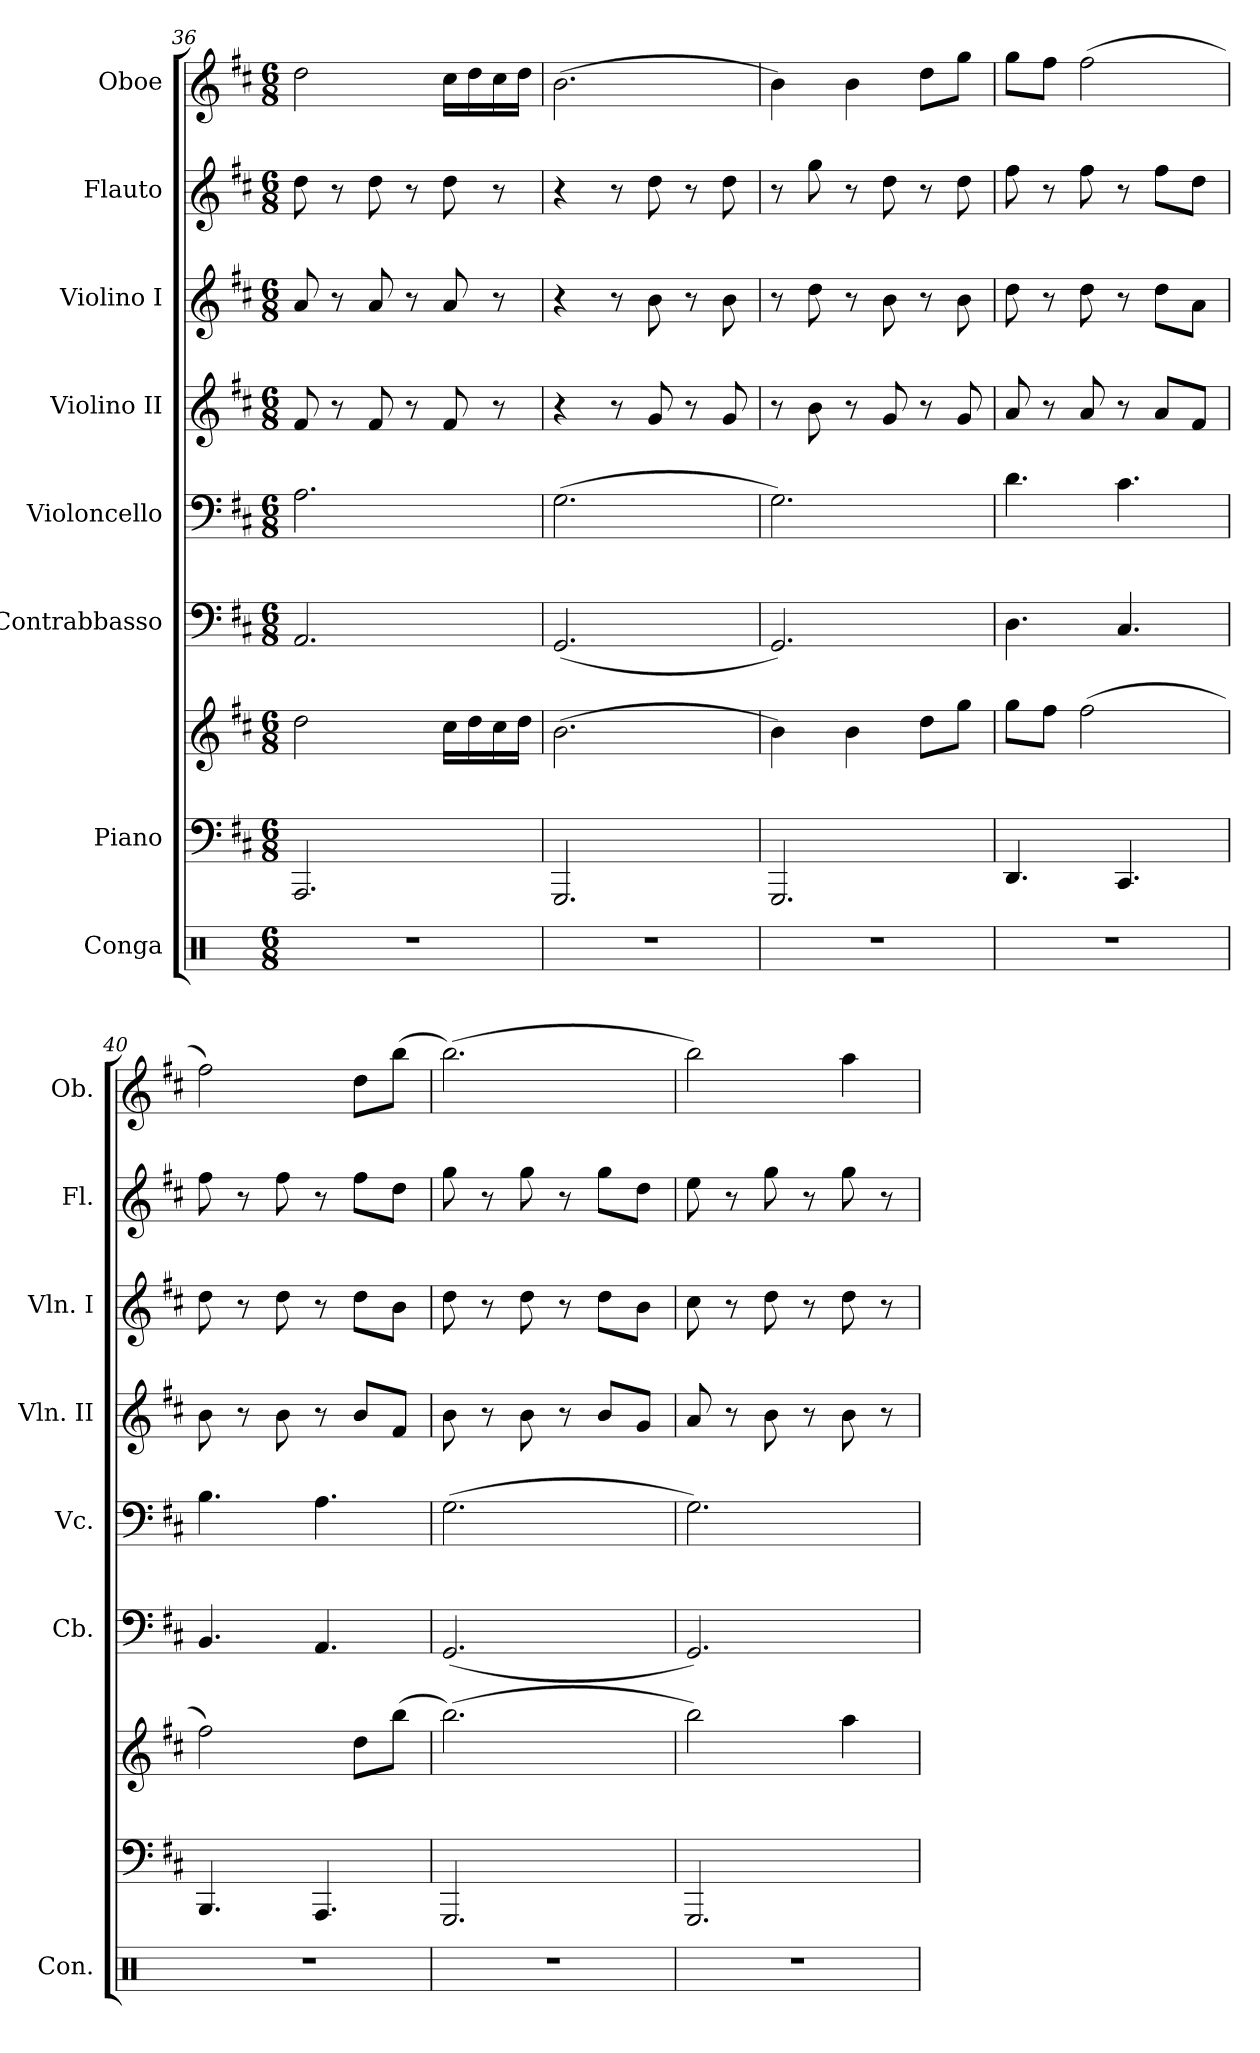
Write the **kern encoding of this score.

**kern	**kern	**kern	**kern	**kern	**kern	**kern	**kern	**kern
*part8	*part7	*part7	*part6	*part5	*part4	*part3	*part2	*part1
*staff9	*staff8	*staff7	*staff6	*staff5	*staff4	*staff3	*staff2	*staff1
*I"Conga	*I"Piano	*	*I"Contrabbasso	*I"Violoncello	*I"Violino II	*I"Violino I	*I"Flauto	*I"Oboe
*I'Con.	*	*	*I'Cb.	*I'Vc.	*I'Vln. II	*I'Vln. I	*I'Fl.	*I'Ob.
*clefX	*clefF4	*clefG2	*clefF4	*clefF4	*clefG2	*clefG2	*clefG2	*clefG2
*	*	*	*ITrd7c12	*	*	*	*	*
*k[]	*k[f#c#]	*k[f#c#]	*k[f#c#]	*k[f#c#]	*k[f#c#]	*k[f#c#]	*k[f#c#]	*k[f#c#]
*M6/8	*M6/8	*M6/8	*M6/8	*M6/8	*M6/8	*M6/8	*M6/8	*M6/8
=36	=36	=36	=36	=36	=36	=36	=36	=36
2.r	2.AAA/	2dd\	2.AAA/	2.A\	8f#/	8a/	8dd\	2dd\
.	.	.	.	.	8r	8r	8r	.
.	.	.	.	.	8f#/	8a/	8dd\	.
.	.	.	.	.	8r	8r	8r	.
.	.	16cc#\LL	.	.	8f#/	8a/	8dd\	16cc#\LL
.	.	16dd\	.	.	.	.	.	16dd\
.	.	16cc#\	.	.	8r	8r	8r	16cc#\
.	.	16dd\JJ	.	.	.	.	.	16dd\JJ
=37	=37	=37	=37	=37	=37	=37	=37	=37
2.r	2.GGG/	(>2.b\	(<2.GGG/	(>2.G\	4r	4r	4r	(>2.b\
.	.	.	.	.	8r	8r	8r	.
.	.	.	.	.	8g/	8b\	8dd\	.
.	.	.	.	.	8r	8r	8r	.
.	.	.	.	.	8g/	8b\	8dd\	.
=38	=38	=38	=38	=38	=38	=38	=38	=38
2.r	2.GGG/	4b\)	2.GGG/)	2.G\)	8r	8r	8r	4b\)
.	.	.	.	.	8b\	8dd\	8gg\	.
.	.	4b\	.	.	8r	8r	8r	4b\
.	.	.	.	.	8g/	8b\	8dd\	.
.	.	8dd\L	.	.	8r	8r	8r	8dd\L
.	.	8gg\J	.	.	8g/	8b\	8dd\	8gg\J
=39	=39	=39	=39	=39	=39	=39	=39	=39
2.r	4.DD/	8gg\L	4.DD\	4.d\	8a/	8dd\	8ff#\	8gg\L
.	.	8ff#\J	.	.	8r	8r	8r	8ff#\J
.	.	(>2ff#\	.	.	8a/	8dd\	8ff#\	(>2ff#\
.	4.CC#/	.	4.CC#/	4.c#\	8r	8r	8r	.
.	.	.	.	.	8a/L	8dd\L	8ff#\L	.
.	.	.	.	.	8f#/J	8a\J	8dd\J	.
=40	=40	=40	=40	=40	=40	=40	=40	=40
2.r	4.BBB/	2ff#\)	4.BBB/	4.B\	8b\	8dd\	8ff#\	2ff#\)
.	.	.	.	.	8r	8r	8r	.
.	.	.	.	.	8b\	8dd\	8ff#\	.
.	4.AAA/	.	4.AAA/	4.A\	8r	8r	8r	.
.	.	8dd\L	.	.	8b/L	8dd\L	8ff#\L	8dd\L
.	.	(>8bb\J	.	.	8f#/J	8b\J	8dd\J	(>8bb\J
=41	=41	=41	=41	=41	=41	=41	=41	=41
2.r	2.GGG/	(>2.bb\)	(<2.GGG/	(>2.G\	8b\	8dd\	8gg\	(>2.bb\)
.	.	.	.	.	8r	8r	8r	.
.	.	.	.	.	8b\	8dd\	8gg\	.
.	.	.	.	.	8r	8r	8r	.
.	.	.	.	.	8b/L	8dd\L	8gg\L	.
.	.	.	.	.	8g/J	8b\J	8dd\J	.
=42	=42	=42	=42	=42	=42	=42	=42	=42
2.r	2.GGG/	2bb\)	2.GGG/)	2.G\)	8a/	8cc#\	8ee\	2bb\)
.	.	.	.	.	8r	8r	8r	.
.	.	.	.	.	8b\	8dd\	8gg\	.
.	.	.	.	.	8r	8r	8r	.
.	.	4aa\	.	.	8b\	8dd\	8gg\	4aa\
.	.	.	.	.	8r	8r	8r	.
=	=	=	=	=	=	=	=	=
*-	*-	*-	*-	*-	*-	*-	*-	*-
